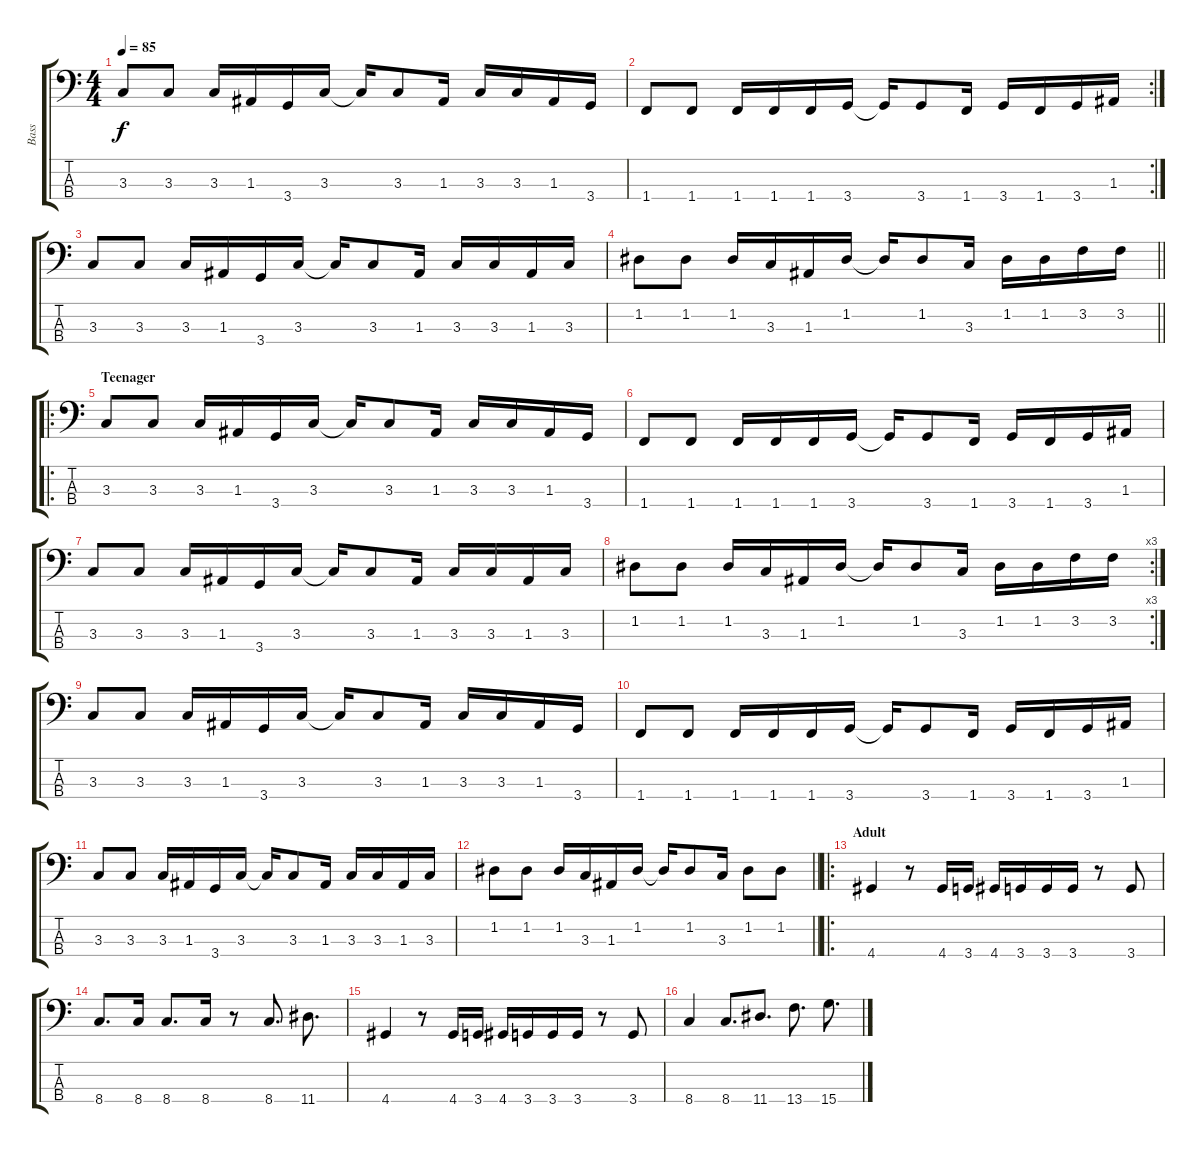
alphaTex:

\track ("Bass" "Bass") {instrument electricbassfinger}
\staff {score tabs}
\tuning (G2 D2 A1 E1) {hide}
\ts (4 4)
\tempo 85
\clef f4
\ks c
3.3.8{dy f} 3.3.8 3.3.16 1.3.16 3.4.16 3.3.16 3.3{t}.16 3.3.8 1.3.16 3.3.16 3.3.16 1.3.16 3.4.16 |
\rc 2
1.4.8 1.4.8 1.4.16 1.4.16 1.4.16 3.4.16 3.4{t}.16 3.4.8 1.4.16 3.4.16 1.4.16 3.4.16 1.3.16 |
3.3.8 3.3.8 3.3.16 1.3.16 3.4.16 3.3.16 3.3{t}.16 3.3.8 1.3.16 3.3.16 3.3.16 1.3.16 3.3.16 |
\barLineRight lightlight
1.2.8 1.2.8 1.2.16 3.3.16 1.3.16 1.2.16 1.2{t}.16 1.2.8 3.3.16 1.2.16 1.2.16 3.2.16 3.2.16 |
\ro
\section ("" "Teenager")
3.3.8 3.3.8 3.3.16 1.3.16 3.4.16 3.3.16 3.3{t}.16 3.3.8 1.3.16 3.3.16 3.3.16 1.3.16 3.4.16 |
1.4.8 1.4.8 1.4.16 1.4.16 1.4.16 3.4.16 3.4{t}.16 3.4.8 1.4.16 3.4.16 1.4.16 3.4.16 1.3.16 |
3.3.8 3.3.8 3.3.16 1.3.16 3.4.16 3.3.16 3.3{t}.16 3.3.8 1.3.16 3.3.16 3.3.16 1.3.16 3.3.16 |
\rc 3
1.2.8 1.2.8 1.2.16 3.3.16 1.3.16 1.2.16 1.2{t}.16 1.2.8 3.3.16 1.2.16 1.2.16 3.2.16 3.2.16 |
3.3.8 3.3.8 3.3.16 1.3.16 3.4.16 3.3.16 3.3{t}.16 3.3.8 1.3.16 3.3.16 3.3.16 1.3.16 3.4.16 |
1.4.8 1.4.8 1.4.16 1.4.16 1.4.16 3.4.16 3.4{t}.16 3.4.8 1.4.16 3.4.16 1.4.16 3.4.16 1.3.16 |
3.3.8 3.3.8 3.3.16 1.3.16 3.4.16 3.3.16 3.3{t}.16 3.3.8 1.3.16 3.3.16 3.3.16 1.3.16 3.3.16 |
\barLineRight lightlight
1.2.8 1.2.8 1.2.16 3.3.16 1.3.16 1.2.16 1.2{t}.16 1.2.8 3.3.16 1.2.8 1.2.8 |
\ro
\section ("" "Adult")
4.4.4 r.8 4.4.16 3.4.16 4.4.16 3.4.16 3.4.16 3.4.16 r.8 3.4.8 |
8.4.8{d} 8.4.16 8.4.8{d} 8.4.16 r.8 8.4.8{d} 11.4.8{d} |
4.4.4 r.8 4.4.16 3.4.16 4.4.16 3.4.16 3.4.16 3.4.16 r.8 3.4.8 |
8.4.4 8.4.8{d} 11.4.8{d} 13.4.8{d} 15.4.8{d}
